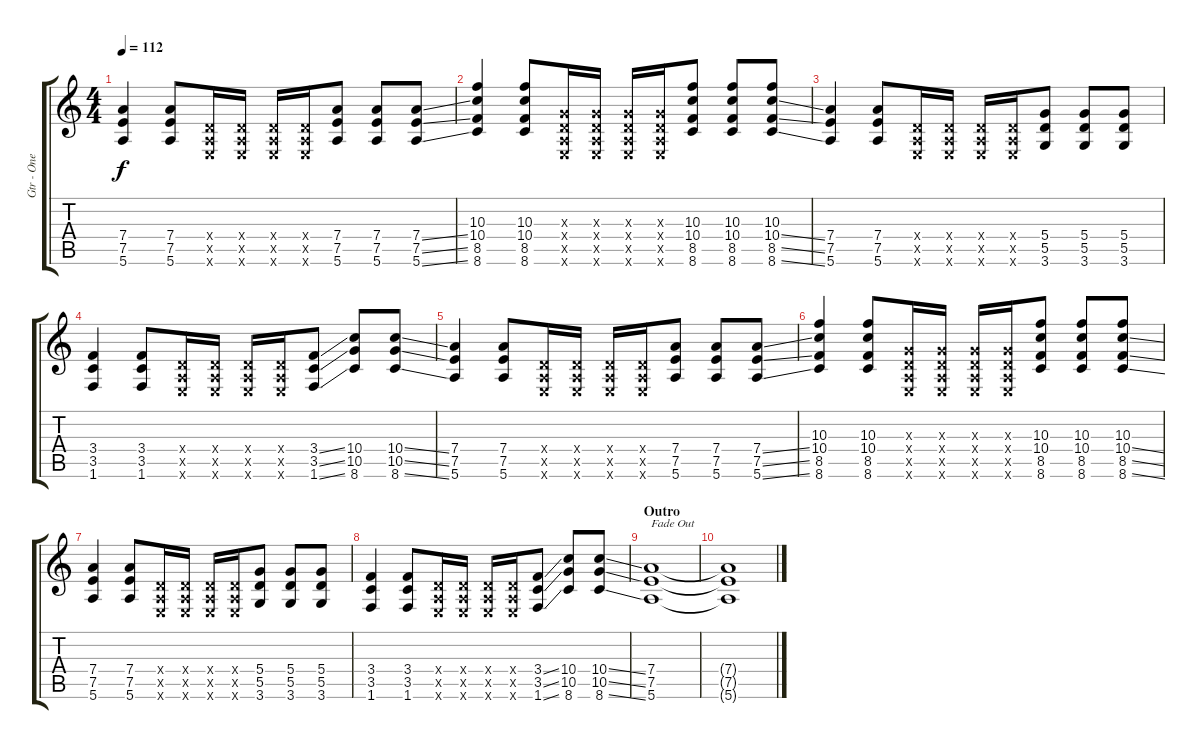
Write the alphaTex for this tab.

\track ("Gtr - One" "Gtr - One") {instrument distortionguitar}
\staff {score tabs}
\tuning (E4 B3 G3 D3 A2 E2) {hide}
\ts (4 4)
\tempo 112
\clef g2
\ks c
(7.4 7.5 5.6).4{dy f} (7.4 7.5 5.6).8 (0.4{x} 0.5{x} 0.6{x}).16 (0.4{x} 0.5{x} 0.6{x}).16 (0.4{x} 0.5{x} 0.6{x}).16 (0.4{x} 0.5{x} 0.6{x}).16 (7.4 7.5 5.6).8 (7.4 7.5 5.6).8 (7.4{ss} 7.5{ss} 5.6{ss}).8 |
(10.3 10.4 8.5 8.6).4 (10.3 10.4 8.5 8.6).8 (0.3{x} 0.4{x} 0.5{x} 0.6{x}).16 (0.3{x} 0.4{x} 0.5{x} 0.6{x}).16 (0.3{x} 0.4{x} 0.5{x} 0.6{x}).16 (0.3{x} 0.4{x} 0.5{x} 0.6{x}).16 (10.3 10.4 8.5 8.6).8 (10.3 10.4 8.5 8.6).8 (10.3 10.4{ss} 8.5{ss} 8.6{ss}).8 |
(7.4 7.5 5.6).4 (7.4 7.5 5.6).8 (0.4{x} 0.5{x} 0.6{x}).16 (0.4{x} 0.5{x} 0.6{x}).16 (0.4{x} 0.5{x} 0.6{x}).16 (0.4{x} 0.5{x} 0.6{x}).16 (5.4 5.5 3.6).8 (5.4 5.5 3.6).8 (5.4 5.5 3.6).8 |
(3.4 3.5 1.6).4 (3.4 3.5 1.6).8 (0.4{x} 0.5{x} 0.6{x}).16 (0.4{x} 0.5{x} 0.6{x}).16 (0.4{x} 0.5{x} 0.6{x}).16 (0.4{x} 0.5{x} 0.6{x}).16 (3.4{ss} 3.5{ss} 1.6{ss}).8 (10.4 10.5 8.6).8 (10.4{ss} 10.5{ss} 8.6{ss}).8 |
(7.4 7.5 5.6).4 (7.4 7.5 5.6).8 (0.4{x} 0.5{x} 0.6{x}).16 (0.4{x} 0.5{x} 0.6{x}).16 (0.4{x} 0.5{x} 0.6{x}).16 (0.4{x} 0.5{x} 0.6{x}).16 (7.4 7.5 5.6).8 (7.4 7.5 5.6).8 (7.4{ss} 7.5{ss} 5.6{ss}).8 |
(10.3 10.4 8.5 8.6).4 (10.3 10.4 8.5 8.6).8 (0.3{x} 0.4{x} 0.5{x} 0.6{x}).16 (0.3{x} 0.4{x} 0.5{x} 0.6{x}).16 (0.3{x} 0.4{x} 0.5{x} 0.6{x}).16 (0.3{x} 0.4{x} 0.5{x} 0.6{x}).16 (10.3 10.4 8.5 8.6).8 (10.3 10.4 8.5 8.6).8 (10.3 10.4{ss} 8.5{ss} 8.6{ss}).8 |
(7.4 7.5 5.6).4 (7.4 7.5 5.6).8 (0.4{x} 0.5{x} 0.6{x}).16 (0.4{x} 0.5{x} 0.6{x}).16 (0.4{x} 0.5{x} 0.6{x}).16 (0.4{x} 0.5{x} 0.6{x}).16 (5.4 5.5 3.6).8 (5.4 5.5 3.6).8 (5.4 5.5 3.6).8 |
(3.4 3.5 1.6).4 (3.4 3.5 1.6).8 (0.4{x} 0.5{x} 0.6{x}).16 (0.4{x} 0.5{x} 0.6{x}).16 (0.4{x} 0.5{x} 0.6{x}).16 (0.4{x} 0.5{x} 0.6{x}).16 (3.4{ss} 3.5{ss} 1.6{ss}).8 (10.4 10.5 8.6).8 (10.4{ss} 10.5{ss} 8.6{ss}).8 |
\section ("" "Outro")
(7.4 7.5 5.6).1{txt "Fade Out" volume 0} |
(7.4{t} 7.5{t} 5.6{t}).1
